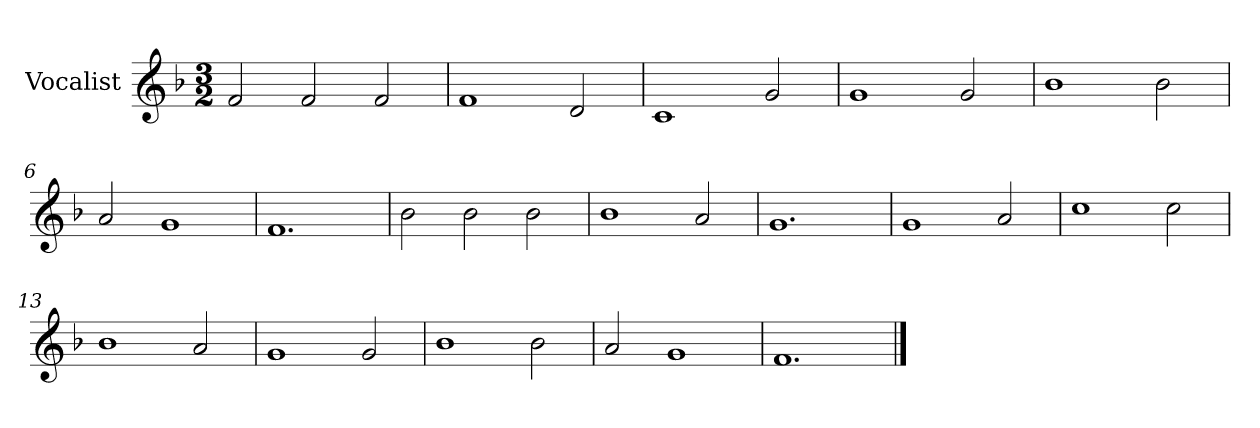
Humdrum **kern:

**kern
*part1
*staff1
*I"Vocalist
*k[b-]
*F:
*M3/2
=1
2f
2f
2f
=2
1f
2d
=3
1c
2g
=4
1g
2g
=5
1b-
2b-
=6
2a
1g
=7
1.f
=8
2b-
2b-
2b-
=9
1b-
2a
=10
1.g
=11
1g
2a
=12
1cc
2cc
=13
1b-
2a
=14
1g
2g
=15
1b-
2b-
=16
2a
1g
=17
1.f
==
*-
